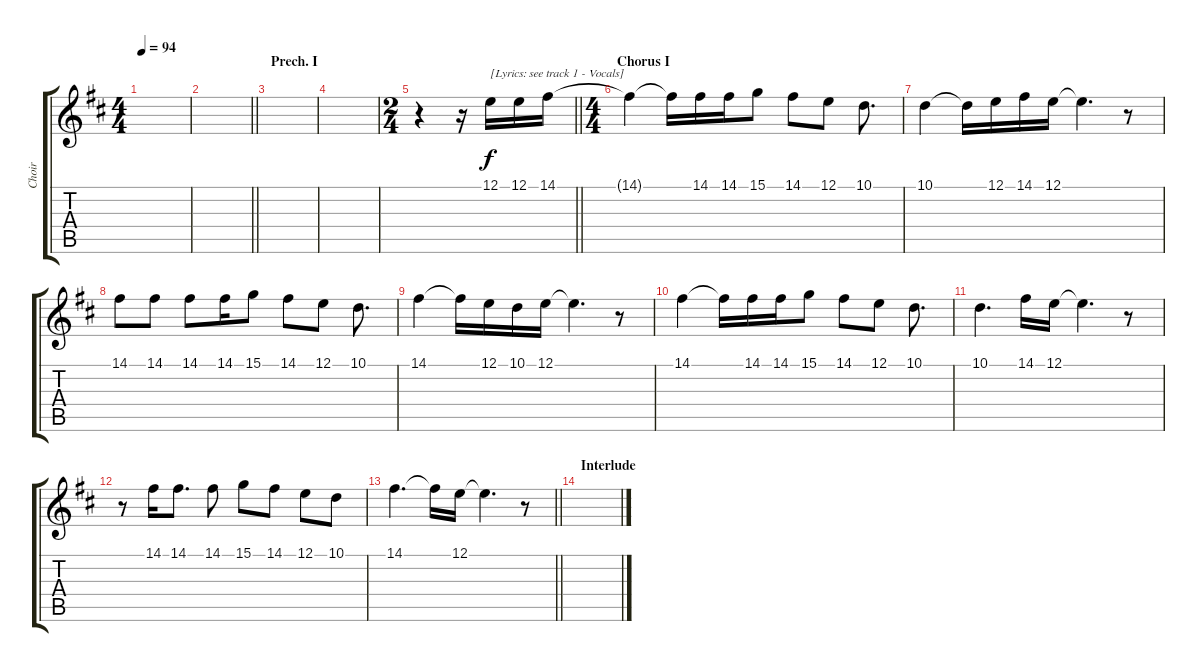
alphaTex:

\track ("Choir" "Choir") {instrument choiraahs}
\staff {score tabs}
\tuning (E4 B3 G3 D3 A2 E2) {hide}
\ts (4 4)
\tempo 94
\clef g2
\ks bminor
|
\barLineRight lightlight
|
\section ("" "Prech. I")
|
|
\ts (2 4)
\barLineRight lightlight
r.4 r.16 12.1.16{txt "[Lyrics: see track 1 - Vocals]"} 12.1.16 14.1.16 |
\ts (4 4)
\section ("" "Chorus I")
14.1{t}.4 14.1{t}.16 14.1.16 14.1.16 15.1.8 14.1.8 12.1.8 10.1.8{d} |
10.1.4 10.1{t}.16 12.1.16 14.1.16 12.1.16 12.1{t}.4{d} r.8 |
14.1.8 14.1.8 14.1.8 14.1.16 15.1.8 14.1.8 12.1.8 10.1.8{d} |
14.1.4 14.1{t}.16 12.1.16 10.1.16 12.1.16 12.1{t}.4{d} r.8 |
14.1.4 14.1{t}.16 14.1.16 14.1.16 15.1.8 14.1.8 12.1.8 10.1.8{d} |
10.1.4{d} 14.1.16 12.1.16 12.1{t}.4{d} r.8 |
r.8 14.1.16 14.1.8{d} 14.1.8 15.1.8 14.1.8 12.1.8 10.1.8 |
\barLineRight lightlight
14.1.4{d} 14.1{t}.16 12.1.16 12.1{t}.4{d} r.8 |
\section ("" "Interlude")
